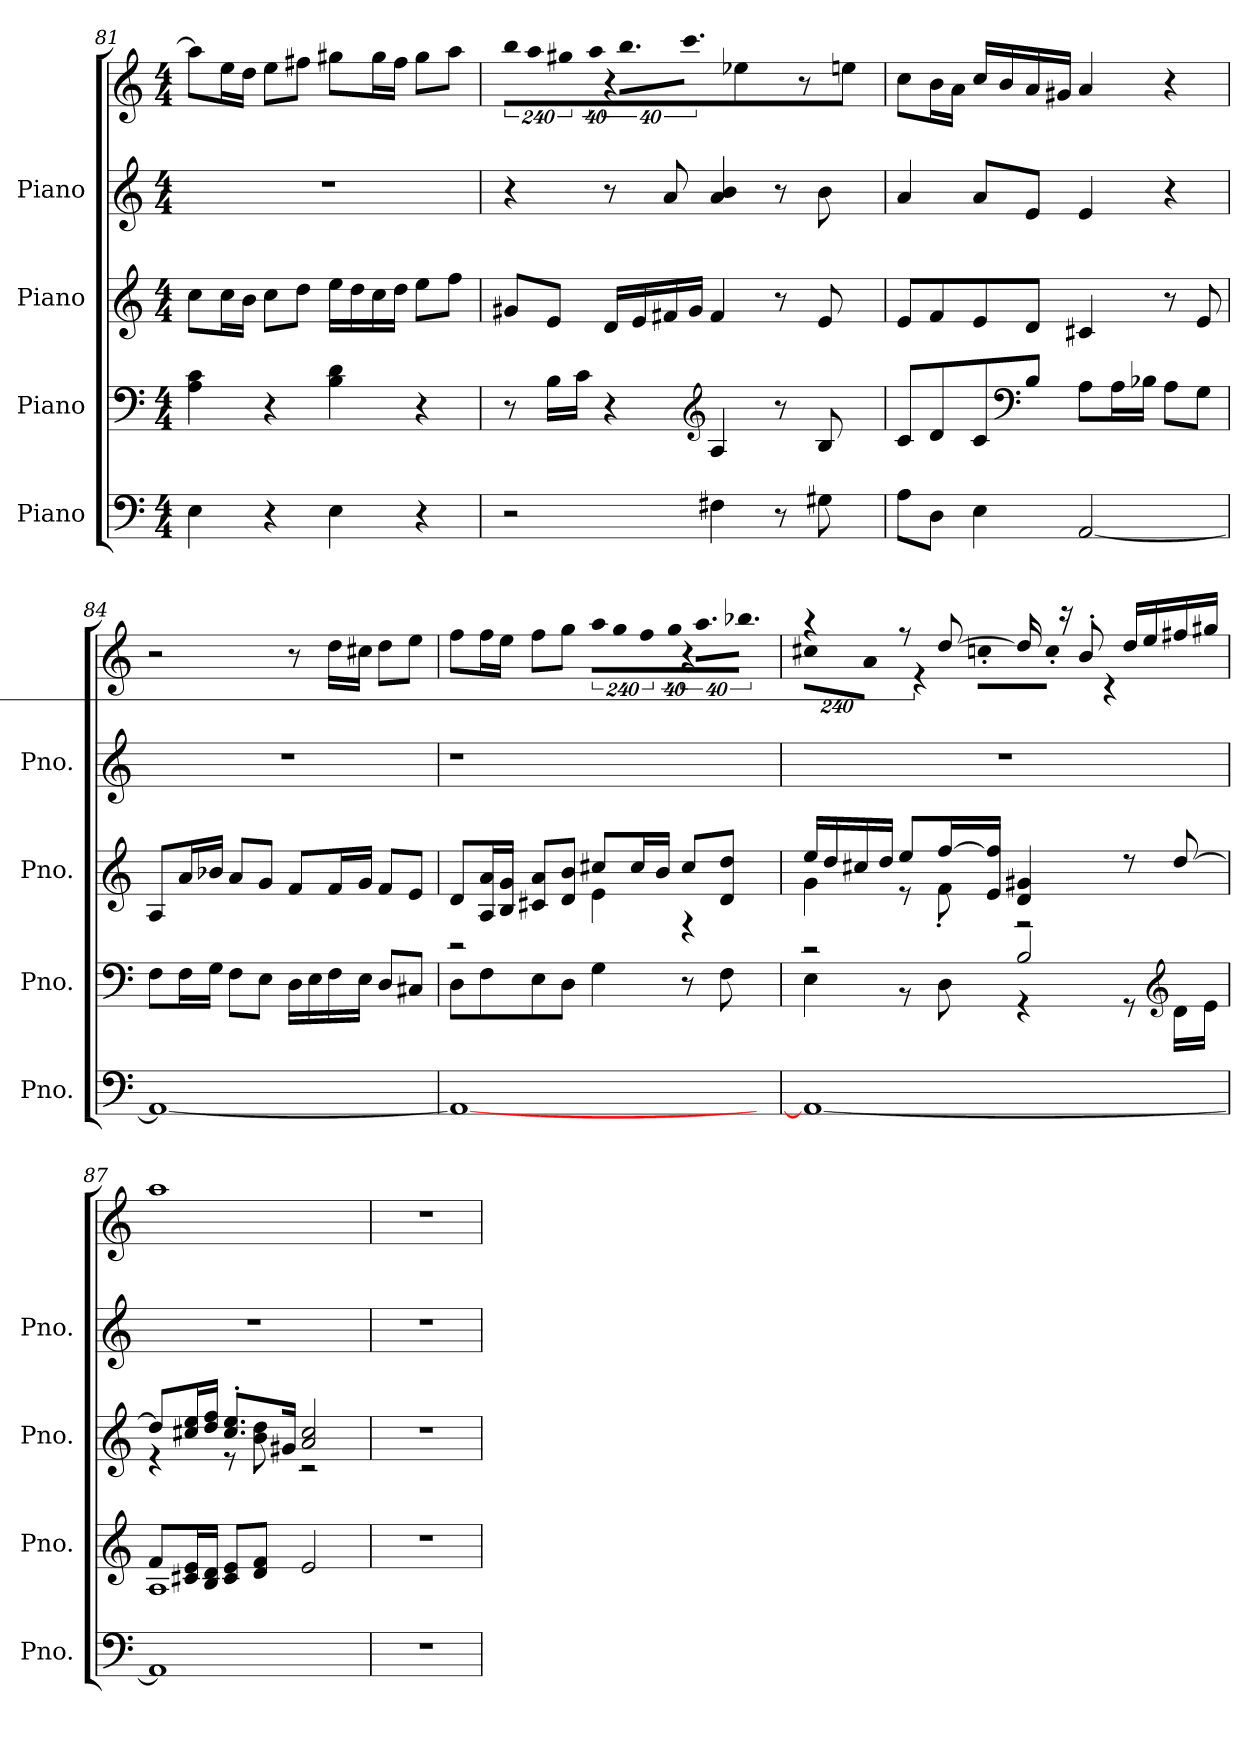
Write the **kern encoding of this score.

**kern	**kern	**kern	**kern	**kern
*part4	*part3	*part2	*part1	*part1
*staff5	*staff4	*staff3	*staff2	*staff1
*I"Piano	*I"Piano	*I"Piano	*I"Piano	*
*I'Pno.	*I'Pno.	*I'Pno.	*I'Pno.	*
*clefF4	*clefF4	*clefG2	*clefG2	*clefG2
*k[]	*k[]	*k[]	*k[]	*k[]
*M4/4	*M4/4	*M4/4	*M4/4	*M4/4
*MM81	*MM81	*MM81	*MM81	*MM81
=81	=81	=81	=81	=81
4E\	4A\ 4c\	8cc\L	1r	8aa\L]
.	.	16cc\L	.	16ee\L
.	.	16b\JJ	.	16dd\JJ
4r	4r	8cc\L	.	8ee\L
.	.	8dd\J	.	8ff#X\J
*	*	*	*	*MM66
4E\	4B\ 4d\	16ee\LL	.	8gg#X\L
.	.	16dd\	.	.
.	.	16cc\	.	16gg#\L
.	.	16dd\JJ	.	16ff#\JJ
4r	4r	8ee\L	.	8gg#\L
.	.	8ff\J	.	8aa\J
=82	=82	=82	=82	=82
*	*	*	*	*MM67
!	!	!	!	!LO:N:vis=16
2r	8r	8g#X/L	4r	1920%137bb\LL
!	!	!	!	!LO:N:vis=16
.	.	.	.	1920%137aa\
.	16B\LL	8e/J	.	.
!	!	!	!	!LO:N:vis=16
.	.	.	.	1920%137gg#X\
.	16c\JJ	.	.	.
!	!	!	!	!LO:N:vis=32
.	.	.	.	640%23aa\JJk
!	!	!	!	!LO:N:vis=32
.	4r	16d/LL	8r	640%23r
!	!	!	!	!LO:N:vis=16.
.	.	.	.	960%103bb\LL
.	.	16e/	.	.
.	.	16f#X/	8a/	.
!	!	!	!	!LO:N:vis=16.
.	.	.	.	960%103ccc\JJ
.	.	16g#/JJ	.	.
*	*clefG2	*	*	*
4F#X\	4A/	4f#/	4a/ 4b/	.
.	.	.	.	4ee-X\
8r	8r	8r	8r	.
.	.	.	.	8r
8G#X\	8B/	8e/	8b\	.
.	.	.	.	8een\
1920ryy	1920ryy	1920ryy	1920ryy	.
!!LO:PB:g=z
=83	=83	=83	=83	=83
8A\L	8c/L	8e/L	4a/	8cc\L
8D\J	8d/	8f/	.	16b\L
.	.	.	.	16a\JJ
4E\	8c/	8e/	8a/L	16cc/LL
.	.	.	.	16b/
*	*clefF4	*	*	*
.	8B/J	8d/J	8e/J	16a/
.	.	.	.	16g#X/JJ
[2AA/	8A\L	4c#X/	4e/	4a/
.	16A\L	.	.	.
.	16B-X\JJ	.	.	.
.	8A\L	8r	4r	4r
.	8G\J	8e/	.	.
=84	=84	=84	=84	=84
1AA_	8F\L	8A/L	1r	2r
.	16F\L	16a/L	.	.
.	16G\JJ	16b-X/JJ	.	.
.	8F\L	8a/L	.	.
.	8E\J	8g/J	.	.
.	16D\LL	8f/L	.	8r
.	16E\	.	.	.
.	16F\	16f/L	.	16dd\LL
.	16E\JJ	16g/JJ	.	16cc#X\JJ
.	8D/L	8f/L	.	8dd\L
.	8C#X/J	8e/J	.	8ee\J
!!LO:LB:g=z
=85	=85	=85	=85	=85
*	*	*^	*	*
1AA_	8D\L	8d/L	2r	1r	8ff\L
.	8F\	16A/ 16a/L	.	.	16ff\L
.	.	16B/ 16g/JJ	.	.	16ee\JJ
.	8E\	8c#X/ 8a/L	.	.	8ff\L
.	8D\J	8d/ 8b/J	.	.	8gg\J
!	!	!	!	!	!LO:N:vis=16
.	4G\	8cc#X/L	4e\	.	1920%137aa\LL
!	!	!	!	!	!LO:N:vis=16
.	.	.	.	.	1920%137gg\
.	.	16cc#/L	.	.	.
!	!	!	!	!	!LO:N:vis=16
.	.	.	.	.	1920%137ff\
.	.	16b/JJ	.	.	.
!	!	!	!	!	!LO:N:vis=32
.	.	.	.	.	640%23gg\JJk
!	!	!	!	!	!LO:N:vis=32
.	8r	8cc#/L	4r	.	640%23r
!	!	!	!	!	!LO:N:vis=16.
.	.	.	.	.	960%103aa\LL
.	8F\	8d/ 8dd/J	.	.	.
!	!	!	!	!	!LO:N:vis=16.
.	.	.	.	.	960%103bb-X\JJ
1920ryy	1920ryy	1920ryy	1920ryy	1920ryy	.
=86	=86	=86	=86	=86	=86
*	*^	*	*	*	*^
!	!	!	!	!	!	!	!LO:N:vis=8
1AA_	2r	4E\	16ee/LL	4g\	1r	4r	960%137cc#X\L
.	.	.	16dd/	.	.	.	.
.	.	.	16cc#X/	.	.	.	.
!	!	!	!	!	!	!	!LO:N:vis=8
.	.	.	.	.	.	.	960%137a\J
.	.	.	16dd/JJ	.	.	.	.
.	.	8r	8ee/L	8r	.	8r	.
.	.	.	.	.	.	.	1920ryy
!	!	!	!	!	!	!	!LO:N:vis=4
.	.	.	.	.	.	.	640%183r
.	.	8D\	[16ff/L	8f'\	.	[8dd/	.
.	.	.	16e/ 16ff/]JJ	.	.	.	.
.	2B/	4r	4d/ 4g#X/	2r	.	16dd/]	.
.	.	.	.	.	.	16r	.
!	!	!	!	!	!	!	!LO:N:vis=8
.	.	.	.	.	.	.	960%137ccn'\L
*	*	*	*	*	*	*MM75	*
.	.	.	.	.	.	8b'/	.
!	!	!	!	!	!	!	!LO:N:vis=8
.	.	.	.	.	.	.	960%137cc'\J
*	*	*	*	*	*	*MM73	*
.	.	8r	8r	.	.	16dd/LL	.
.	.	.	.	.	.	16ee/	.
!	!	!	!	!	!	!	!LO:N:vis=8
.	.	.	.	.	.	.	960%137r
*	*clefG2	*	*	*	*	*	*
*	*	*	*	*	*	*MM70	*
.	.	16d\LL	[8dd/	.	.	16ff#X/	.
.	.	16e\JJ	.	.	.	16gg#X/JJ	.
*	*	*	*	*	*	*v	*v
!!LO:PB:g=z
=87	=87	=87	=87	=87	=87	=87
*	*	*	*	*	*	*MM64
1AA]	8f/L	1A	8dd/L]	4r	1r	1aa
.	16c#X/ 16e/L	.	16cc#X/ 16ee/L	.	.	.
.	16B/ 16d/JJ	.	16dd/ 16ff/JJ	.	.	.
.	8c#/ 8e/L	.	8.cc#/' 8.ee/'L	8r	.	.
.	8d/ 8f/J	.	.	8b\ 8dd\	.	.
.	.	.	16g#X/Jk	.	.	.
.	2e/	.	2a/ 2cc#/	2r	.	.
*	*v	*v	*	*	*	*
*	*	*v	*v	*	*
=88	=88	=88	=88	=88
1r	1r	1r	1r	1r
=	=	=	=	=
*-	*-	*-	*-	*-
